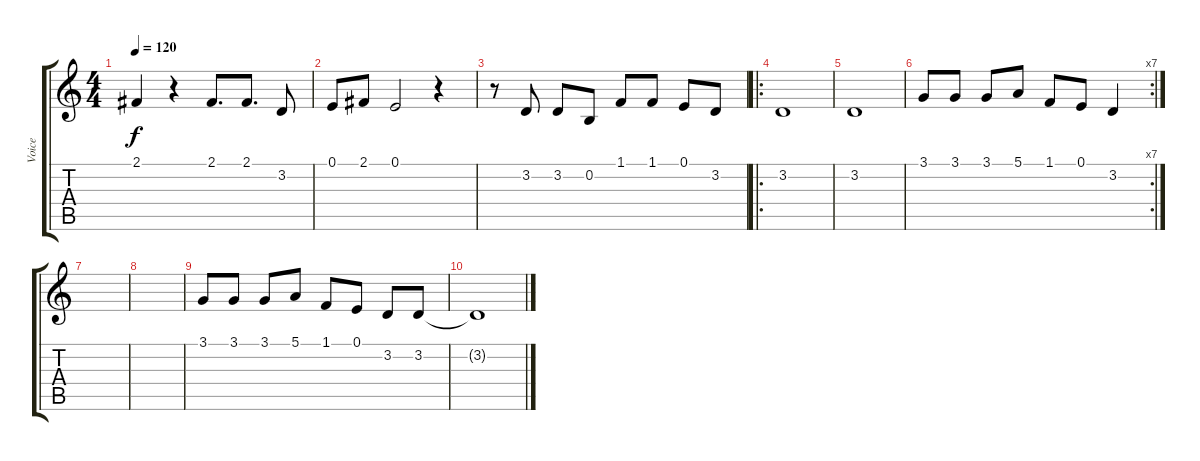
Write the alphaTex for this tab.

\track ("Voice" "Voice") {instrument clarinet}
\staff {score tabs}
\tuning (E4 B3 G3 D3 A2 E2) {hide}
\ts (4 4)
\tempo 120
\clef g2
\ks c
2.1{t}.4{dy f} r.4 2.1.8{d} 2.1.8{d} 3.2.8 |
0.1.8 2.1.8 0.1.2 r.4 |
r.8 3.2.8 3.2.8 0.2.8 1.1.8 1.1.8 0.1.8 3.2.8 |
\ro
3.2.1 |
3.2.1 |
\rc 7
3.1.8 3.1.8 3.1.8 5.1.8 1.1.8 0.1.8 3.2.4 |
|
|
3.1.8 3.1.8 3.1.8 5.1.8 1.1.8 0.1.8 3.2.8 3.2.8 |
3.2{t}.1
